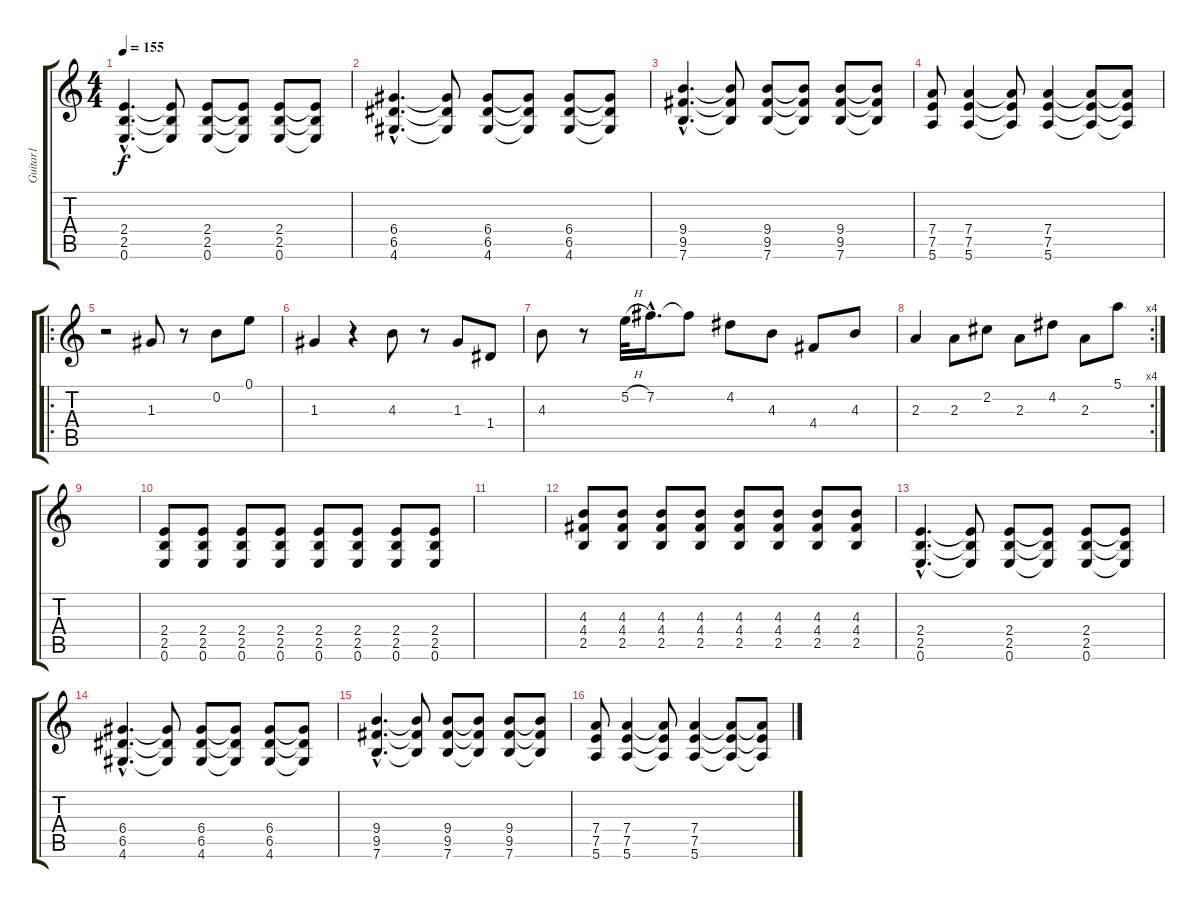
\track ("Guitar1" "Guitar1") {instrument acousticguitarsteel}
\staff {score tabs}
\tuning (E4 B3 G3 D3 A2 E2) {hide}
\ts (4 4)
\tempo 155
\clef g2
\ks c
(2.4{hac} 2.5{hac} 0.6{hac}).4{d dy f} (2.4{t} 2.5{t} 0.6{t}).8 (2.4 2.5 0.6).8 (2.4{t} 2.5{t} 0.6{t}).8 (2.4 2.5 0.6).8 (2.4{t} 2.5{t} 0.6{t}).8 |
(6.4{hac} 6.5{hac} 4.6{hac}).4{d} (6.4{t} 6.5{t} 4.6{t}).8 (6.4 6.5 4.6).8 (6.4{t} 6.5{t} 4.6{t}).8 (6.4 6.5 4.6).8 (6.4{t} 6.5{t} 4.6{t}).8 |
(9.4{hac} 9.5{hac} 7.6{hac}).4{d} (9.4{t} 9.5{t} 7.6{t}).8 (9.4 9.5 7.6).8 (9.4{t} 9.5{t} 7.6{t}).8 (9.4 9.5 7.6).8 (9.4{t} 9.5{t} 7.6{t}).8 |
(7.4 7.5 5.6).8 (7.4 7.5 5.6).4 (7.4{t} 7.5{t} 5.6{t}).8 (7.4 7.5 5.6).4 (7.4{t} 7.5{t} 5.6{t}).8 (7.4{t} 7.5{t} 5.6{t}).8 |
\ro
r.2 1.3.8 r.8 0.2.8 0.1.8 |
1.3.4 r.4 4.3.8 r.8 1.3.8 1.4.8 |
4.3.8 r.8 5.2{h}.32 7.2{hac}.16{d} 7.2{t}.8 4.2.8 4.3.8 4.4.8 4.3.8 |
\rc 4
2.3.4 2.3.8 2.2.8 2.3.8 4.2.8 2.3.8 5.1.8 |
|
(2.4 2.5 0.6).8 (2.4 2.5 0.6).8 (2.4 2.5 0.6).8 (2.4 2.5 0.6).8 (2.4 2.5 0.6).8 (2.4 2.5 0.6).8 (2.4 2.5 0.6).8 (2.4 2.5 0.6).8 |
|
(4.3 4.4 2.5).8 (4.3 4.4 2.5).8 (4.3 4.4 2.5).8 (4.3 4.4 2.5).8 (4.3 4.4 2.5).8 (4.3 4.4 2.5).8 (4.3 4.4 2.5).8 (4.3 4.4 2.5).8 |
(2.4{hac} 2.5{hac} 0.6{hac}).4{d} (2.4{t} 2.5{t} 0.6{t}).8 (2.4 2.5 0.6).8 (2.4{t} 2.5{t} 0.6{t}).8 (2.4 2.5 0.6).8 (2.4{t} 2.5{t} 0.6{t}).8 |
(6.4{hac} 6.5{hac} 4.6{hac}).4{d} (6.4{t} 6.5{t} 4.6{t}).8 (6.4 6.5 4.6).8 (6.4{t} 6.5{t} 4.6{t}).8 (6.4 6.5 4.6).8 (6.4{t} 6.5{t} 4.6{t}).8 |
(9.4{hac} 9.5{hac} 7.6{hac}).4{d} (9.4{t} 9.5{t} 7.6{t}).8 (9.4 9.5 7.6).8 (9.4{t} 9.5{t} 7.6{t}).8 (9.4 9.5 7.6).8 (9.4{t} 9.5{t} 7.6{t}).8 |
(7.4 7.5 5.6).8 (7.4 7.5 5.6).4 (7.4{t} 7.5{t} 5.6{t}).8 (7.4 7.5 5.6).4 (7.4{t} 7.5{t} 5.6{t}).8 (7.4{t} 7.5{t} 5.6{t}).8
